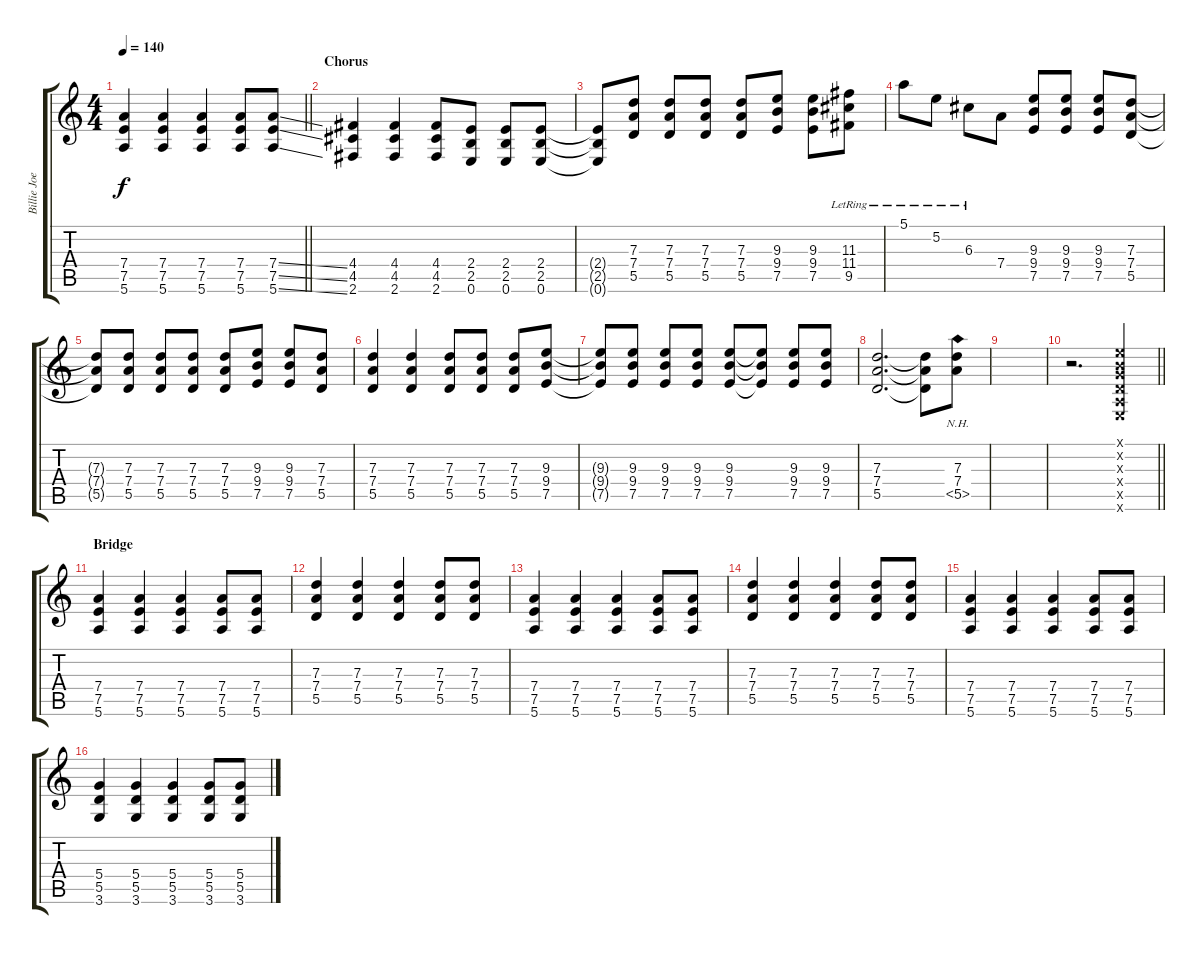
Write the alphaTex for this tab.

\track ("Billie Joe Armstrong (Guitar)" "Billie Joe") {instrument distortionguitar}
\staff {score tabs}
\tuning (E4 B3 G3 D3 A2 E2) {hide}
\ts (4 4)
\tempo 140
\clef g2
\barLineRight lightlight
\ks c
(7.4 7.5 5.6).4{dy f} (7.4 7.5 5.6).4 (7.4 7.5 5.6).4 (7.4 7.5 5.6).8 (7.4{ss} 7.5{ss} 5.6{ss}).8 |
\section ("" "Chorus")
(4.4 4.5 2.6).4 (4.4 4.5 2.6).4 (4.4 4.5 2.6).8 (2.4 2.5 0.6).8 (2.4 2.5 0.6).8 (2.4 2.5 0.6).8 |
(2.4{t} 2.5{t} 0.6{t}).8 (7.3 7.4 5.5).8 (7.3 7.4 5.5).8 (7.3 7.4 5.5).8 (7.3 7.4 5.5).8 (9.3 9.4 7.5).8 (9.3 9.4 7.5).8 (11.3{lr} 11.4{lr} 9.5{lr}).8 |
5.1{lr}.8 5.2{lr}.8 6.3{lr}.8 7.4.8 (9.3 9.4 7.5).8 (9.3 9.4 7.5).8 (9.3 9.4 7.5).8 (7.3 7.4 5.5).8 |
(7.3{t} 7.4{t} 5.5{t}).8 (7.3 7.4 5.5).8 (7.3 7.4 5.5).8 (7.3 7.4 5.5).8 (7.3 7.4 5.5).8 (9.3 9.4 7.5).8 (9.3 9.4 7.5).8 (7.3 7.4 5.5).8 |
(7.3 7.4 5.5).4 (7.3 7.4 5.5).4 (7.3 7.4 5.5).8 (7.3 7.4 5.5).8 (7.3 7.4 5.5).8 (9.3 9.4 7.5).8 |
(9.3{t} 9.4{t} 7.5{t}).8 (9.3 9.4 7.5).8 (9.3 9.4 7.5).8 (9.3 9.4 7.5).8 (9.3 9.4 7.5).8 (9.3{t} 9.4{t} 7.5{t}).8 (9.3 9.4 7.5).8 (9.3 9.4 7.5).8 |
(7.3 7.4 5.5).2{d} (7.3{t} 7.4{t} 5.5{t}).8 (7.3 7.4 5.5{nh}).8 |
|
\barLineRight lightlight
r.2{d} (0.1{x} 0.2{x} 0.3{x} 0.4{x} 0.5{x} 0.6{x}).4 |
\section ("" "Bridge")
(7.4 7.5 5.6).4 (7.4 7.5 5.6).4 (7.4 7.5 5.6).4 (7.4 7.5 5.6).8 (7.4 7.5 5.6).8 |
(7.3 7.4 5.5).4 (7.3 7.4 5.5).4 (7.3 7.4 5.5).4 (7.3 7.4 5.5).8 (7.3 7.4 5.5).8 |
(7.4 7.5 5.6).4 (7.4 7.5 5.6).4 (7.4 7.5 5.6).4 (7.4 7.5 5.6).8 (7.4 7.5 5.6).8 |
(7.3 7.4 5.5).4 (7.3 7.4 5.5).4 (7.3 7.4 5.5).4 (7.3 7.4 5.5).8 (7.3 7.4 5.5).8 |
(7.4 7.5 5.6).4 (7.4 7.5 5.6).4 (7.4 7.5 5.6).4 (7.4 7.5 5.6).8 (7.4 7.5 5.6).8 |
(5.4 5.5 3.6).4 (5.4 5.5 3.6).4 (5.4 5.5 3.6).4 (5.4 5.5 3.6).8 (5.4 5.5 3.6).8
